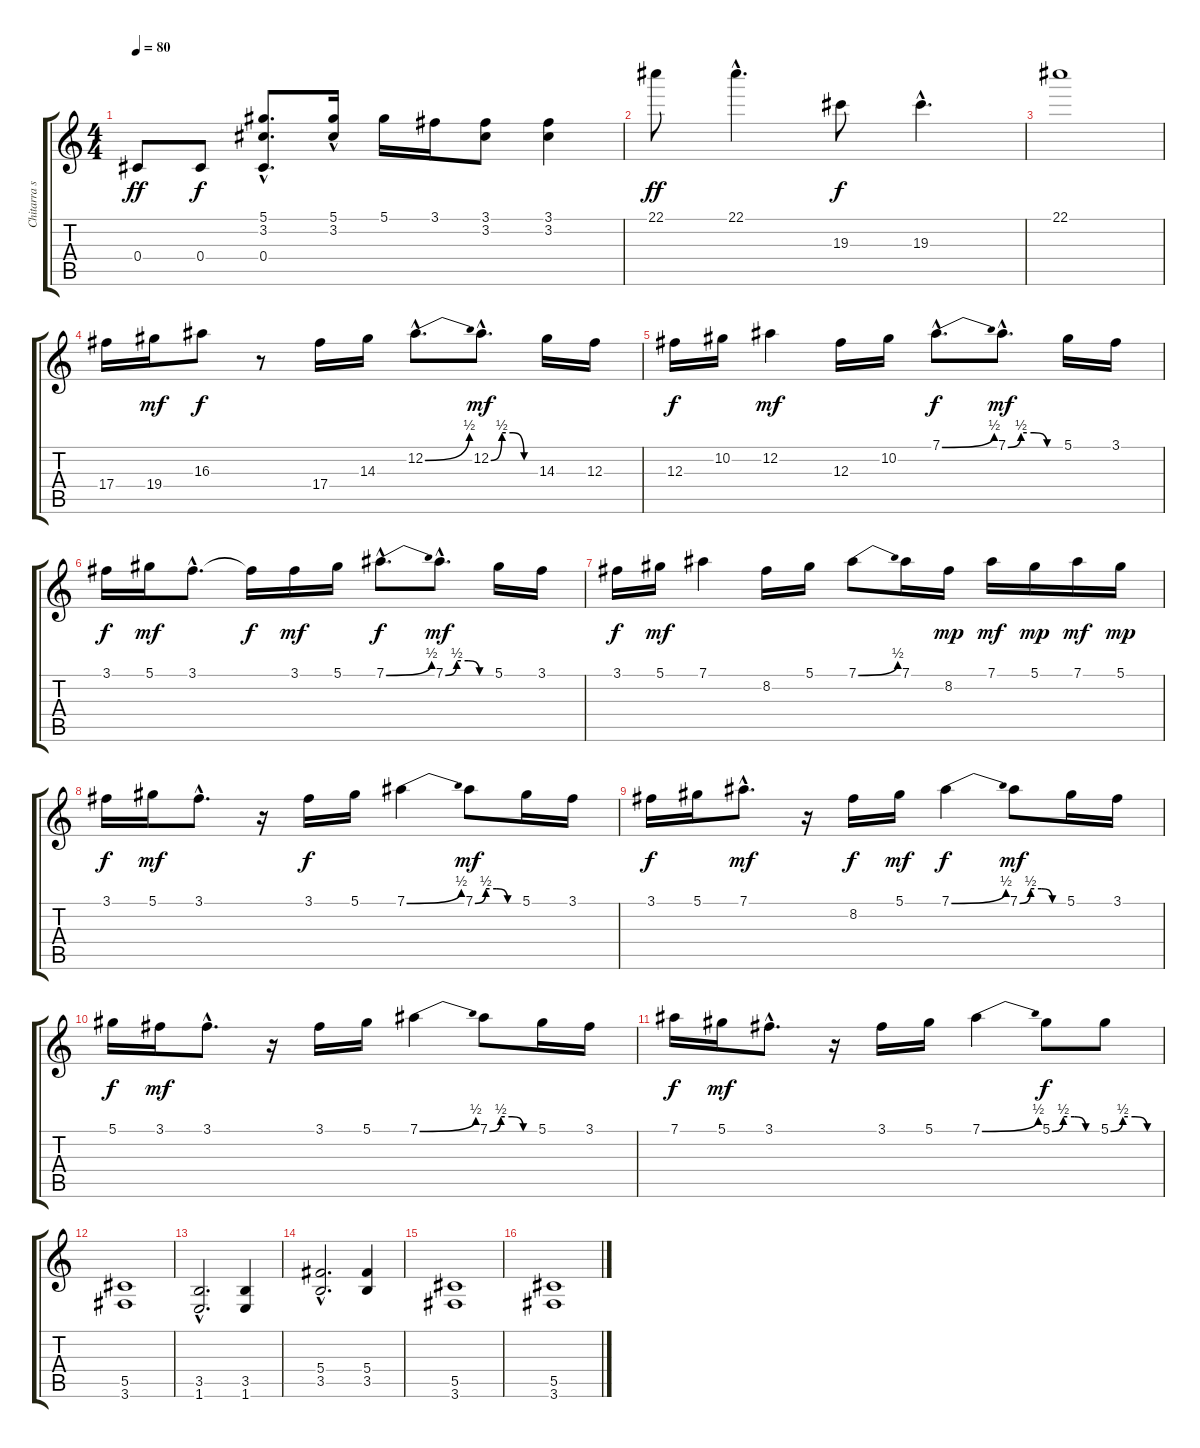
\track ("Chitarra solista" "Chitarra s") {instrument distortionguitar}
\staff {score tabs}
\tuning (Eb4 Bb3 Gb3 Db3 Ab2 Eb2) {hide}
\ts (4 4)
\tempo 80
\clef g2
\ks c
0.4.8{dy ff} 0.4.8{dy f} (5.1{hac} 3.2 0.4{hac}).8{d} (5.1 3.2{hac}).16 5.1.16 3.1.16 (3.1 3.2).8 (3.1 3.2).4 |
22.1.8{dy ff} 22.1{hac}.4{d} 19.3.8{dy f} 19.3{hac}.4{d} |
22.1.1 |
17.4.16 19.4.16{dy mf} 16.3.8{dy f} r.8 17.4.16 14.3.16 12.2{be (bend 0 0 60 2) hac}.8{d} 12.2{be (custom 0 0 15 2 30 2 45 0 60 0) hac}.8{d dy mf} 14.3.16 12.3.16 |
12.3.16{dy f} 10.2.16 12.2.4{dy mf} 12.3.16 10.2.16 7.1{be (bend 0 0 60 2) hac}.8{d dy f} 7.1{be (custom 0 0 15 2 30 2 45 0 60 0) hac}.8{d dy mf} 5.1.16 3.1.16 |
3.1.16{dy f} 5.1.16{dy mf} 3.1{hac}.8{d} 3.1{t}.16{dy f} 3.1.16{dy mf} 5.1.16 7.1{be (bend 0 0 60 2) hac}.8{d dy f} 7.1{be (custom 0 0 15 2 30 2 45 0 60 0) hac}.8{d dy mf} 5.1.16 3.1.16 |
3.1.16{dy f} 5.1.16{dy mf} 7.1.4 8.2.16 5.1.16 7.1{be (bend 0 0 60 2)}.8 7.1.16 8.2.16{dy mp} 7.1.16{dy mf} 5.1.16{dy mp} 7.1.16{dy mf} 5.1.16{dy mp} |
3.1.16{dy f} 5.1.16{dy mf} 3.1{hac}.8{d} r.16 3.1.16{dy f} 5.1.16 7.1{be (bend 0 0 60 2)}.4 7.1{be (custom 0 0 15 2 30 2 45 0 60 0)}.8{dy mf} 5.1.16 3.1.16 |
3.1.16{dy f} 5.1.16 7.1{hac}.8{d dy mf} r.16 8.2.16{dy f} 5.1.16{dy mf} 7.1{be (bend 0 0 60 2)}.4{dy f} 7.1{be (custom 0 0 15 2 30 2 45 0 60 0)}.8{dy mf} 5.1.16 3.1.16 |
5.1.16{dy f} 3.1.16{dy mf} 3.1{hac}.8{d} r.16 3.1.16 5.1.16 7.1{be (bend 0 0 60 2)}.4 7.1{be (custom 0 0 15 2 30 2 45 0 60 0)}.8 5.1.16 3.1.16 |
7.1.16{dy f} 5.1.16{dy mf} 3.1{hac}.8{d} r.16 3.1.16 5.1.16 7.1{be (bend 0 0 60 2)}.4 5.1{be (custom 0 0 15 2 30 2 45 0 60 0)}.8{dy f} 5.1{be (custom 0 0 15 2 30 2 45 0 60 0)}.8 |
(5.5 3.6).1 |
(3.5{hac} 1.6{hac}).2{d} (3.5 1.6).4 |
(5.4{hac} 3.5{hac}).2{d} (5.4 3.5).4 |
(5.5 3.6).1 |
(5.5 3.6).1
